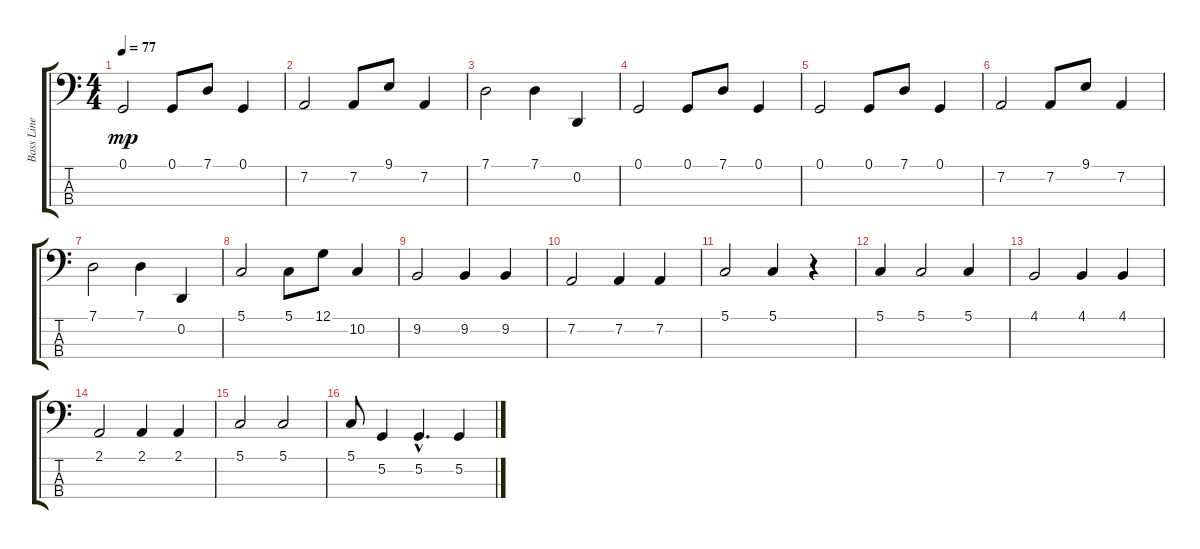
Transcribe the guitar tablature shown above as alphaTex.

\track ("Bass Line" "Bass Line") {instrument acousticgrandpiano}
\staff {score tabs}
\tuning (G2 D2 A1 E1) {hide}
\ts (4 4)
\tempo 77
\clef f4
\ks c
0.1.2{dy mp} 0.1.8 7.1.8 0.1.4 |
7.2.2 7.2.8 9.1.8 7.2.4 |
7.1.2 7.1.4 0.2.4 |
0.1.2 0.1.8 7.1.8 0.1.4 |
0.1.2 0.1.8 7.1.8 0.1.4 |
7.2.2 7.2.8 9.1.8 7.2.4 |
7.1.2 7.1.4 0.2.4 |
5.1.2 5.1.8 12.1.8 10.2.4 |
9.2.2 9.2.4 9.2.4 |
7.2.2 7.2.4 7.2.4 |
5.1.2 5.1.4 r.4 |
5.1.4 5.1.2 5.1.4 |
4.1.2 4.1.4 4.1.4 |
2.1.2 2.1.4 2.1.4 |
5.1.2 5.1.2 |
5.1.8 5.2.4 5.2{hac}.4{d} 5.2.4
